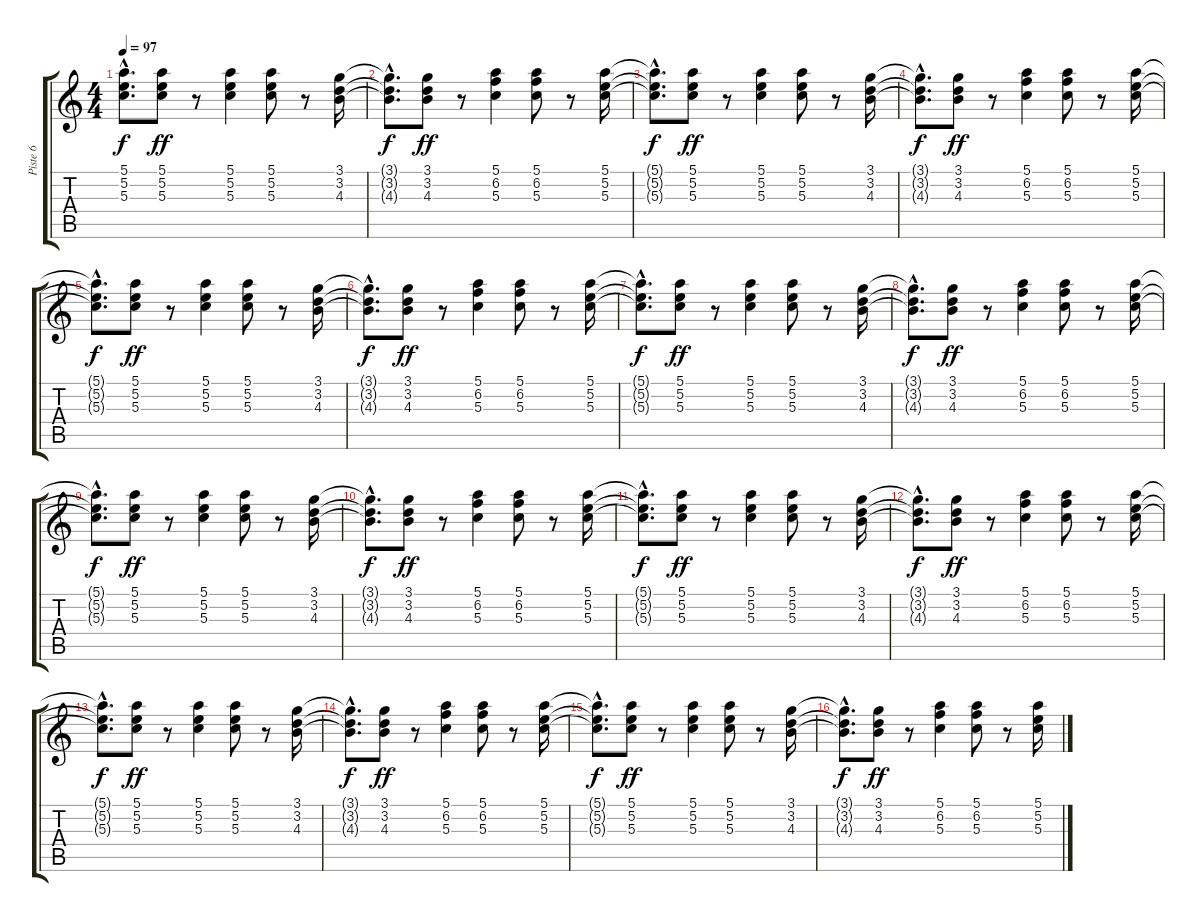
\track ("Piste 6" "Piste 6") {instrument acousticguitarsteel}
\staff {score tabs}
\tuning (E4 B3 G3 D3 A2 E2) {hide}
\ts (4 4)
\tempo 97
\clef g2
\ks c
(5.1{hac t} 5.2{hac t} 5.3{hac t}).8{d dy f} (5.1 5.2 5.3).8{dy ff} r.8 (5.1 5.2 5.3).4 (5.1 5.2 5.3).8 r.8 (3.1 3.2 4.3).16 |
(3.1{hac t} 3.2{hac t} 4.3{hac t}).8{d dy f} (3.1 3.2 4.3).8{dy ff} r.8 (5.1 6.2 5.3).4 (5.1 6.2 5.3).8 r.8 (5.1 5.2 5.3).16 |
(5.1{hac t} 5.2{hac t} 5.3{hac t}).8{d dy f} (5.1 5.2 5.3).8{dy ff} r.8 (5.1 5.2 5.3).4 (5.1 5.2 5.3).8 r.8 (3.1 3.2 4.3).16 |
(3.1{hac t} 3.2{hac t} 4.3{hac t}).8{d dy f} (3.1 3.2 4.3).8{dy ff} r.8 (5.1 6.2 5.3).4 (5.1 6.2 5.3).8 r.8 (5.1 5.2 5.3).16 |
(5.1{hac t} 5.2{hac t} 5.3{hac t}).8{d dy f} (5.1 5.2 5.3).8{dy ff} r.8 (5.1 5.2 5.3).4 (5.1 5.2 5.3).8 r.8 (3.1 3.2 4.3).16 |
(3.1{hac t} 3.2{hac t} 4.3{hac t}).8{d dy f} (3.1 3.2 4.3).8{dy ff} r.8 (5.1 6.2 5.3).4 (5.1 6.2 5.3).8 r.8 (5.1 5.2 5.3).16 |
(5.1{hac t} 5.2{hac t} 5.3{hac t}).8{d dy f} (5.1 5.2 5.3).8{dy ff} r.8 (5.1 5.2 5.3).4 (5.1 5.2 5.3).8 r.8 (3.1 3.2 4.3).16 |
(3.1{hac t} 3.2{hac t} 4.3{hac t}).8{d dy f} (3.1 3.2 4.3).8{dy ff} r.8 (5.1 6.2 5.3).4 (5.1 6.2 5.3).8 r.8 (5.1 5.2 5.3).16 |
(5.1{hac t} 5.2{hac t} 5.3{hac t}).8{d dy f} (5.1 5.2 5.3).8{dy ff} r.8 (5.1 5.2 5.3).4 (5.1 5.2 5.3).8 r.8 (3.1 3.2 4.3).16 |
(3.1{hac t} 3.2{hac t} 4.3{hac t}).8{d dy f} (3.1 3.2 4.3).8{dy ff} r.8 (5.1 6.2 5.3).4 (5.1 6.2 5.3).8 r.8 (5.1 5.2 5.3).16 |
(5.1{hac t} 5.2{hac t} 5.3{hac t}).8{d dy f} (5.1 5.2 5.3).8{dy ff} r.8 (5.1 5.2 5.3).4 (5.1 5.2 5.3).8 r.8 (3.1 3.2 4.3).16 |
(3.1{hac t} 3.2{hac t} 4.3{hac t}).8{d dy f} (3.1 3.2 4.3).8{dy ff} r.8 (5.1 6.2 5.3).4 (5.1 6.2 5.3).8 r.8 (5.1 5.2 5.3).16 |
(5.1{hac t} 5.2{hac t} 5.3{hac t}).8{d dy f} (5.1 5.2 5.3).8{dy ff} r.8 (5.1 5.2 5.3).4 (5.1 5.2 5.3).8 r.8 (3.1 3.2 4.3).16 |
(3.1{hac t} 3.2{hac t} 4.3{hac t}).8{d dy f} (3.1 3.2 4.3).8{dy ff} r.8 (5.1 6.2 5.3).4 (5.1 6.2 5.3).8 r.8 (5.1 5.2 5.3).16 |
(5.1{hac t} 5.2{hac t} 5.3{hac t}).8{d dy f} (5.1 5.2 5.3).8{dy ff} r.8 (5.1 5.2 5.3).4 (5.1 5.2 5.3).8 r.8 (3.1 3.2 4.3).16 |
(3.1{hac t} 3.2{hac t} 4.3{hac t}).8{d dy f} (3.1 3.2 4.3).8{dy ff} r.8 (5.1 6.2 5.3).4 (5.1 6.2 5.3).8 r.8 (5.1 5.2 5.3).16
